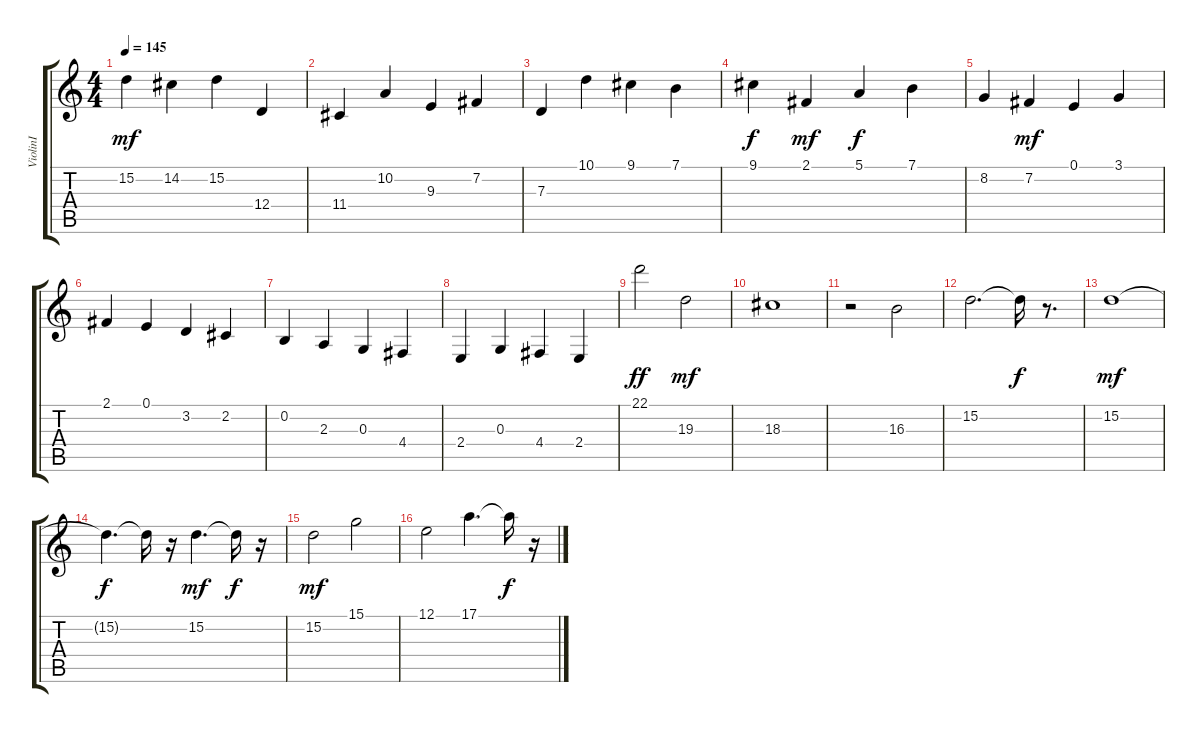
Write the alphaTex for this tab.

\track ("ViolinⅠ" "ViolinⅠ") {instrument stringensemble1}
\staff {score tabs}
\tuning (E4 B3 G3 D3 A2 E2) {hide}
\ts (4 4)
\tempo 145
\clef g2
\ks c
15.2.4{dy mf} 14.2.4 15.2.4 12.4.4 |
11.4.4 10.2.4 9.3.4 7.2.4 |
7.3.4 10.1.4 9.1.4 7.1.4 |
9.1.4{dy f} 2.1.4{dy mf} 5.1.4{dy f} 7.1.4 |
8.2.4 7.2.4{dy mf} 0.1.4 3.1.4 |
2.1.4 0.1.4 3.2.4 2.2.4 |
0.2.4 2.3.4 0.3.4 4.4.4 |
2.4.4 0.3.4 4.4.4 2.4.4 |
22.1.2{dy ff} 19.3.2{dy mf} |
18.3.1 |
r.2 16.3.2 |
15.2.2{d} 15.2{t}.16{dy f} r.8{d} |
15.2.1{dy mf} |
15.2{t}.4{d dy f} 15.2{t}.16 r.16 15.2.4{d dy mf} 15.2{t}.16{dy f} r.16 |
15.2.2{dy mf} 15.1.2 |
12.1.2 17.1.4{d} 17.1{t}.16{dy f} r.16
